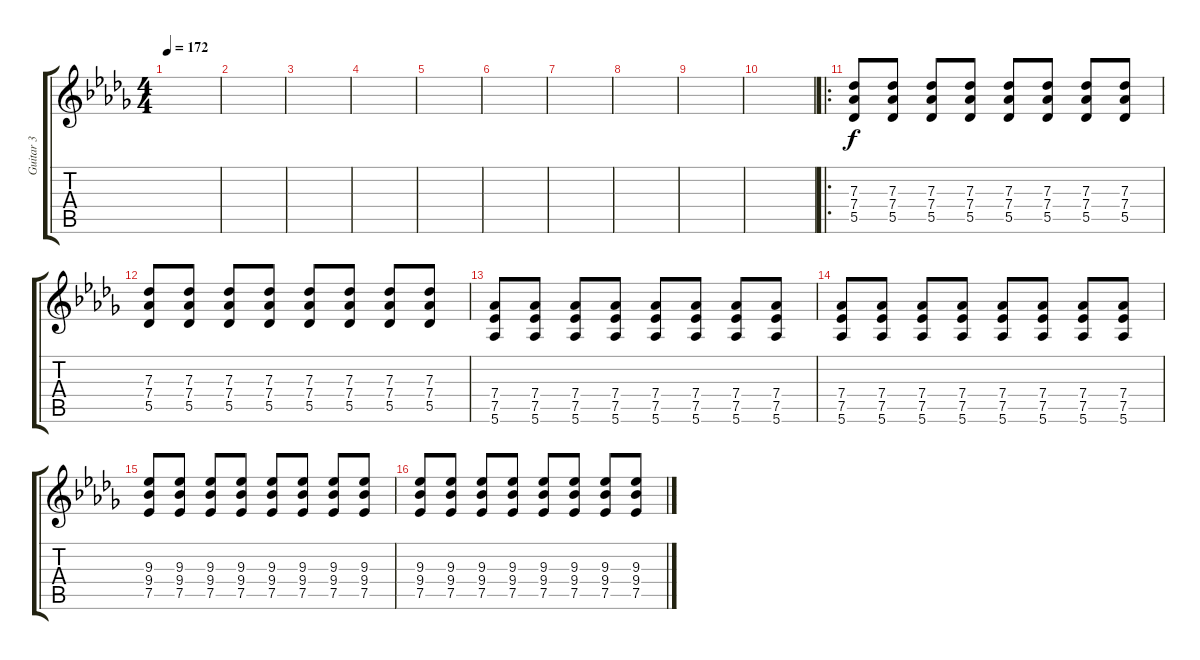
\track ("Guitar 3" "Guitar 3") {instrument distortionguitar}
\staff {score tabs}
\tuning (Eb4 Bb3 Gb3 Db3 Ab2 Eb2) {hide}
\ts (4 4)
\tempo 172
\clef g2
\ks db
|
|
|
|
|
|
|
|
|
|
\ro
(7.3 7.4 5.5).8 (7.3 7.4 5.5).8 (7.3 7.4 5.5).8 (7.3 7.4 5.5).8 (7.3 7.4 5.5).8 (7.3 7.4 5.5).8 (7.3 7.4 5.5).8 (7.3 7.4 5.5).8 |
(7.3 7.4 5.5).8 (7.3 7.4 5.5).8 (7.3 7.4 5.5).8 (7.3 7.4 5.5).8 (7.3 7.4 5.5).8 (7.3 7.4 5.5).8 (7.3 7.4 5.5).8 (7.3 7.4 5.5).8 |
(7.4 7.5 5.6).8 (7.4 7.5 5.6).8 (7.4 7.5 5.6).8 (7.4 7.5 5.6).8 (7.4 7.5 5.6).8 (7.4 7.5 5.6).8 (7.4 7.5 5.6).8 (7.4 7.5 5.6).8 |
(7.4 7.5 5.6).8 (7.4 7.5 5.6).8 (7.4 7.5 5.6).8 (7.4 7.5 5.6).8 (7.4 7.5 5.6).8 (7.4 7.5 5.6).8 (7.4 7.5 5.6).8 (7.4 7.5 5.6).8 |
(9.3 9.4 7.5).8 (9.3 9.4 7.5).8 (9.3 9.4 7.5).8 (9.3 9.4 7.5).8 (9.3 9.4 7.5).8 (9.3 9.4 7.5).8 (9.3 9.4 7.5).8 (9.3 9.4 7.5).8 |
(9.3 9.4 7.5).8 (9.3 9.4 7.5).8 (9.3 9.4 7.5).8 (9.3 9.4 7.5).8 (9.3 9.4 7.5).8 (9.3 9.4 7.5).8 (9.3 9.4 7.5).8 (9.3 9.4 7.5).8
